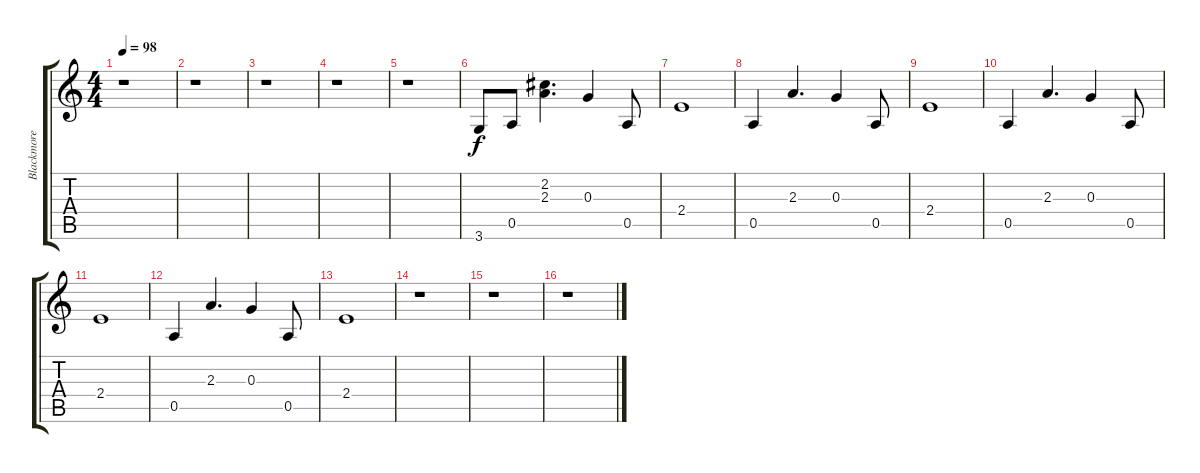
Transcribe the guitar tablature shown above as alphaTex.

\track ("Blackmore" "Blackmore") {instrument electricguitarclean}
\staff {score tabs}
\tuning (E4 B3 G3 D3 A2 E2) {hide}
\ts (4 4)
\tempo 98
\clef g2
\ks c
r.1{dy f} |
r.1 |
r.1 |
r.1 |
r.1 |
3.6.8 0.5.8 (2.2 2.3).4{d} 0.3.4 0.5.8 |
2.4.1 |
0.5.4 2.3.4{d} 0.3.4 0.5.8 |
2.4.1 |
0.5.4 2.3.4{d} 0.3.4 0.5.8 |
2.4.1 |
0.5.4 2.3.4{d} 0.3.4 0.5.8 |
2.4.1 |
r.1 |
r.1 |
r.1
